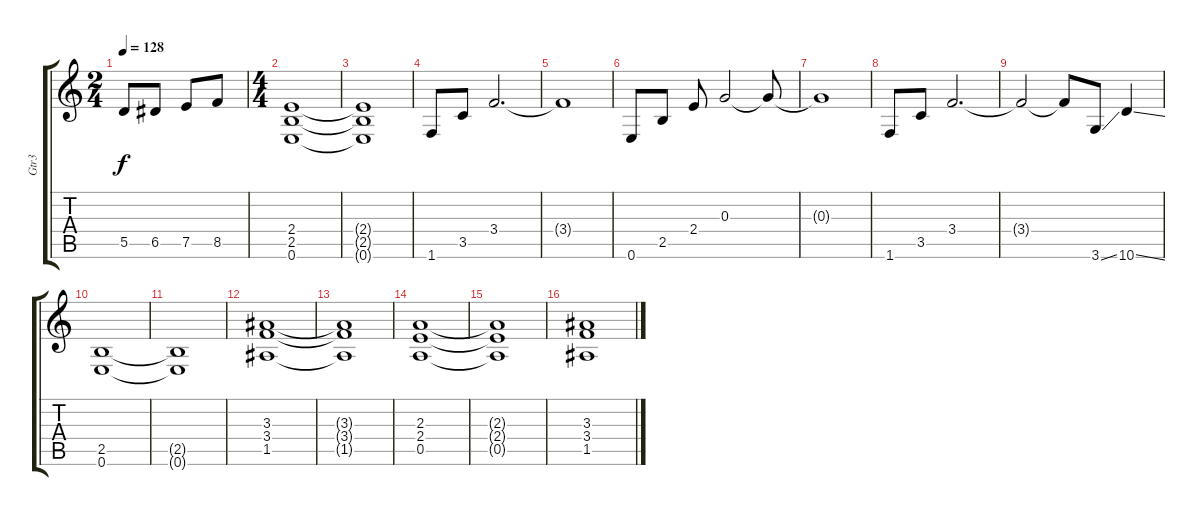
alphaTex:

\track ("Gtr3" "Gtr3") {instrument distortionguitar}
\staff {score tabs}
\tuning (E4 B3 G3 D3 A2 E2) {hide}
\ts (2 4)
\tempo 128
\clef g2
\ks c
5.5.8{dy f} 6.5.8 7.5.8 8.5.8 |
\ts (4 4)
(2.4 2.5 0.6).1 |
(2.4{t} 2.5{t} 0.6{t}).1 |
1.6.8 3.5.8 3.4.2{d} |
3.4{t}.1 |
0.6.8 2.5.8 2.4.8 0.3.2 0.3{t}.8 |
0.3{t}.1 |
1.6.8 3.5.8 3.4.2{d} |
3.4{t}.2 3.4{t}.8 3.6{ss}.8 10.6{ss}.4 |
(2.5 0.6).1 |
(2.5{t} 0.6{t}).1 |
(3.3 3.4 1.5).1 |
(3.3{t} 3.4{t} 1.5{t}).1 |
(2.3 2.4 0.5).1 |
(2.3{t} 2.4{t} 0.5{t}).1 |
(3.3 3.4 1.5).1
